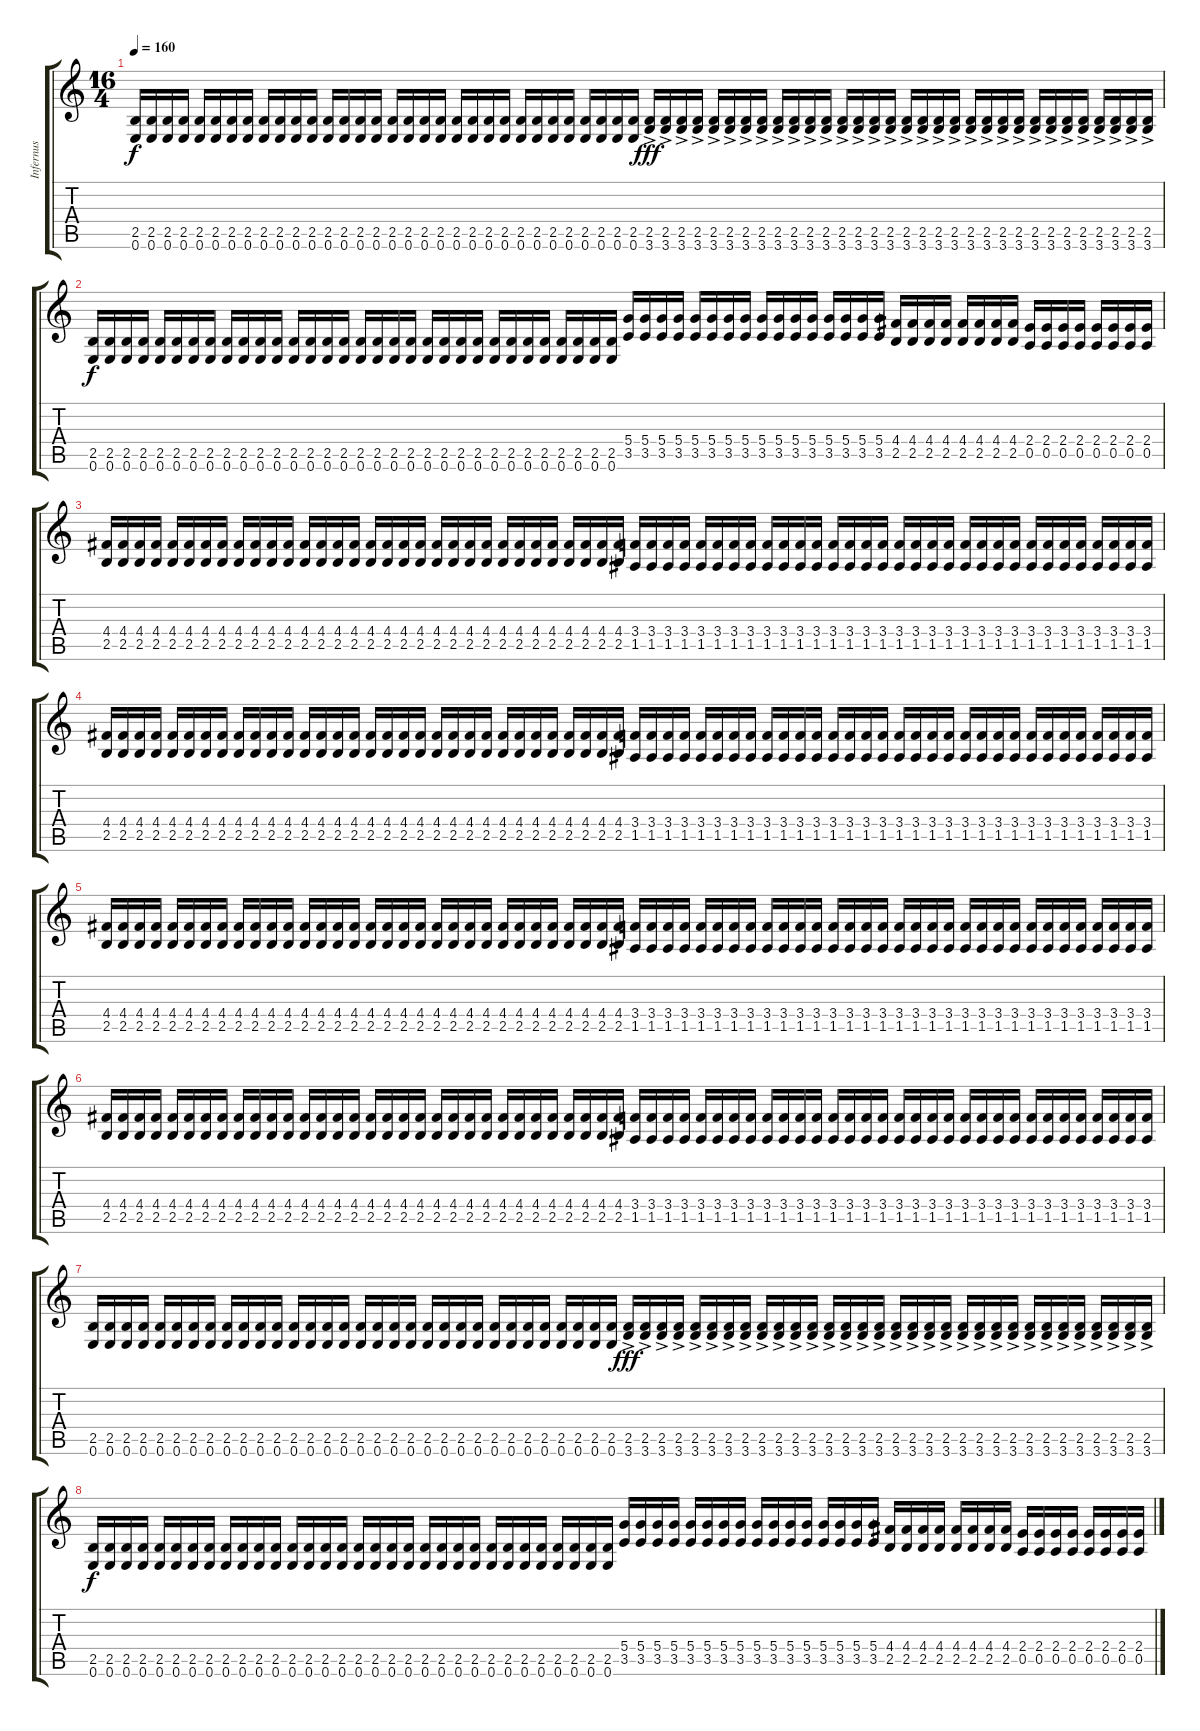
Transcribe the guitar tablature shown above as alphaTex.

\track ("Infernus" "Infernus") {instrument distortionguitar}
\staff {score tabs}
\tuning (E4 B3 G3 D3 A2 E2) {hide}
\ts (16 4)
\tempo 160
\clef g2
\ks c
(2.5 0.6).16{dy f} (2.5 0.6).16 (2.5 0.6).16 (2.5 0.6).16 (2.5 0.6).16 (2.5 0.6).16 (2.5 0.6).16 (2.5 0.6).16 (2.5 0.6).16 (2.5 0.6).16 (2.5 0.6).16 (2.5 0.6).16 (2.5 0.6).16 (2.5 0.6).16 (2.5 0.6).16 (2.5 0.6).16 (2.5 0.6).16 (2.5 0.6).16 (2.5 0.6).16 (2.5 0.6).16 (2.5 0.6).16 (2.5 0.6).16 (2.5 0.6).16 (2.5 0.6).16 (2.5 0.6).16 (2.5 0.6).16 (2.5 0.6).16 (2.5 0.6).16 (2.5 0.6).16 (2.5 0.6).16 (2.5 0.6).16 (2.5 0.6).16 (2.5 3.6{ac}).16{dy fff} (2.5 3.6{ac}).16 (2.5 3.6{ac}).16 (2.5 3.6{ac}).16 (2.5 3.6{ac}).16 (2.5 3.6{ac}).16 (2.5 3.6{ac}).16 (2.5 3.6{ac}).16 (2.5 3.6{ac}).16 (2.5 3.6{ac}).16 (2.5 3.6{ac}).16 (2.5 3.6{ac}).16 (2.5 3.6{ac}).16 (2.5 3.6{ac}).16 (2.5 3.6{ac}).16 (2.5 3.6{ac}).16 (2.5 3.6{ac}).16 (2.5 3.6{ac}).16 (2.5 3.6{ac}).16 (2.5 3.6{ac}).16 (2.5 3.6{ac}).16 (2.5 3.6{ac}).16 (2.5 3.6{ac}).16 (2.5 3.6{ac}).16 (2.5 3.6{ac}).16 (2.5 3.6{ac}).16 (2.5 3.6{ac}).16 (2.5 3.6{ac}).16 (2.5 3.6{ac}).16 (2.5 3.6{ac}).16 (2.5 3.6{ac}).16 (2.5 3.6{ac}).16 |
(2.5 0.6).16{dy f} (2.5 0.6).16 (2.5 0.6).16 (2.5 0.6).16 (2.5 0.6).16 (2.5 0.6).16 (2.5 0.6).16 (2.5 0.6).16 (2.5 0.6).16 (2.5 0.6).16 (2.5 0.6).16 (2.5 0.6).16 (2.5 0.6).16 (2.5 0.6).16 (2.5 0.6).16 (2.5 0.6).16 (2.5 0.6).16 (2.5 0.6).16 (2.5 0.6).16 (2.5 0.6).16 (2.5 0.6).16 (2.5 0.6).16 (2.5 0.6).16 (2.5 0.6).16 (2.5 0.6).16 (2.5 0.6).16 (2.5 0.6).16 (2.5 0.6).16 (2.5 0.6).16 (2.5 0.6).16 (2.5 0.6).16 (2.5 0.6).16 (5.4 3.5).16 (5.4 3.5).16 (5.4 3.5).16 (5.4 3.5).16 (5.4 3.5).16 (5.4 3.5).16 (5.4 3.5).16 (5.4 3.5).16 (5.4 3.5).16 (5.4 3.5).16 (5.4 3.5).16 (5.4 3.5).16 (5.4 3.5).16 (5.4 3.5).16 (5.4 3.5).16 (5.4 3.5).16 (4.4 2.5).16 (4.4 2.5).16 (4.4 2.5).16 (4.4 2.5).16 (4.4 2.5).16 (4.4 2.5).16 (4.4 2.5).16 (4.4 2.5).16 (2.4 0.5).16 (2.4 0.5).16 (2.4 0.5).16 (2.4 0.5).16 (2.4 0.5).16 (2.4 0.5).16 (2.4 0.5).16 (2.4 0.5).16 |
(4.4 2.5).16 (4.4 2.5).16 (4.4 2.5).16 (4.4 2.5).16 (4.4 2.5).16 (4.4 2.5).16 (4.4 2.5).16 (4.4 2.5).16 (4.4 2.5).16 (4.4 2.5).16 (4.4 2.5).16 (4.4 2.5).16 (4.4 2.5).16 (4.4 2.5).16 (4.4 2.5).16 (4.4 2.5).16 (4.4 2.5).16 (4.4 2.5).16 (4.4 2.5).16 (4.4 2.5).16 (4.4 2.5).16 (4.4 2.5).16 (4.4 2.5).16 (4.4 2.5).16 (4.4 2.5).16 (4.4 2.5).16 (4.4 2.5).16 (4.4 2.5).16 (4.4 2.5).16 (4.4 2.5).16 (4.4 2.5).16 (4.4 2.5).16 (3.4 1.5).16 (3.4 1.5).16 (3.4 1.5).16 (3.4 1.5).16 (3.4 1.5).16 (3.4 1.5).16 (3.4 1.5).16 (3.4 1.5).16 (3.4 1.5).16 (3.4 1.5).16 (3.4 1.5).16 (3.4 1.5).16 (3.4 1.5).16 (3.4 1.5).16 (3.4 1.5).16 (3.4 1.5).16 (3.4 1.5).16 (3.4 1.5).16 (3.4 1.5).16 (3.4 1.5).16 (3.4 1.5).16 (3.4 1.5).16 (3.4 1.5).16 (3.4 1.5).16 (3.4 1.5).16 (3.4 1.5).16 (3.4 1.5).16 (3.4 1.5).16 (3.4 1.5).16 (3.4 1.5).16 (3.4 1.5).16 (3.4 1.5).16 |
(4.4 2.5).16 (4.4 2.5).16 (4.4 2.5).16 (4.4 2.5).16 (4.4 2.5).16 (4.4 2.5).16 (4.4 2.5).16 (4.4 2.5).16 (4.4 2.5).16 (4.4 2.5).16 (4.4 2.5).16 (4.4 2.5).16 (4.4 2.5).16 (4.4 2.5).16 (4.4 2.5).16 (4.4 2.5).16 (4.4 2.5).16 (4.4 2.5).16 (4.4 2.5).16 (4.4 2.5).16 (4.4 2.5).16 (4.4 2.5).16 (4.4 2.5).16 (4.4 2.5).16 (4.4 2.5).16 (4.4 2.5).16 (4.4 2.5).16 (4.4 2.5).16 (4.4 2.5).16 (4.4 2.5).16 (4.4 2.5).16 (4.4 2.5).16 (3.4 1.5).16 (3.4 1.5).16 (3.4 1.5).16 (3.4 1.5).16 (3.4 1.5).16 (3.4 1.5).16 (3.4 1.5).16 (3.4 1.5).16 (3.4 1.5).16 (3.4 1.5).16 (3.4 1.5).16 (3.4 1.5).16 (3.4 1.5).16 (3.4 1.5).16 (3.4 1.5).16 (3.4 1.5).16 (3.4 1.5).16 (3.4 1.5).16 (3.4 1.5).16 (3.4 1.5).16 (3.4 1.5).16 (3.4 1.5).16 (3.4 1.5).16 (3.4 1.5).16 (3.4 1.5).16 (3.4 1.5).16 (3.4 1.5).16 (3.4 1.5).16 (3.4 1.5).16 (3.4 1.5).16 (3.4 1.5).16 (3.4 1.5).16 |
(4.4 2.5).16 (4.4 2.5).16 (4.4 2.5).16 (4.4 2.5).16 (4.4 2.5).16 (4.4 2.5).16 (4.4 2.5).16 (4.4 2.5).16 (4.4 2.5).16 (4.4 2.5).16 (4.4 2.5).16 (4.4 2.5).16 (4.4 2.5).16 (4.4 2.5).16 (4.4 2.5).16 (4.4 2.5).16 (4.4 2.5).16 (4.4 2.5).16 (4.4 2.5).16 (4.4 2.5).16 (4.4 2.5).16 (4.4 2.5).16 (4.4 2.5).16 (4.4 2.5).16 (4.4 2.5).16 (4.4 2.5).16 (4.4 2.5).16 (4.4 2.5).16 (4.4 2.5).16 (4.4 2.5).16 (4.4 2.5).16 (4.4 2.5).16 (3.4 1.5).16 (3.4 1.5).16 (3.4 1.5).16 (3.4 1.5).16 (3.4 1.5).16 (3.4 1.5).16 (3.4 1.5).16 (3.4 1.5).16 (3.4 1.5).16 (3.4 1.5).16 (3.4 1.5).16 (3.4 1.5).16 (3.4 1.5).16 (3.4 1.5).16 (3.4 1.5).16 (3.4 1.5).16 (3.4 1.5).16 (3.4 1.5).16 (3.4 1.5).16 (3.4 1.5).16 (3.4 1.5).16 (3.4 1.5).16 (3.4 1.5).16 (3.4 1.5).16 (3.4 1.5).16 (3.4 1.5).16 (3.4 1.5).16 (3.4 1.5).16 (3.4 1.5).16 (3.4 1.5).16 (3.4 1.5).16 (3.4 1.5).16 |
(4.4 2.5).16 (4.4 2.5).16 (4.4 2.5).16 (4.4 2.5).16 (4.4 2.5).16 (4.4 2.5).16 (4.4 2.5).16 (4.4 2.5).16 (4.4 2.5).16 (4.4 2.5).16 (4.4 2.5).16 (4.4 2.5).16 (4.4 2.5).16 (4.4 2.5).16 (4.4 2.5).16 (4.4 2.5).16 (4.4 2.5).16 (4.4 2.5).16 (4.4 2.5).16 (4.4 2.5).16 (4.4 2.5).16 (4.4 2.5).16 (4.4 2.5).16 (4.4 2.5).16 (4.4 2.5).16 (4.4 2.5).16 (4.4 2.5).16 (4.4 2.5).16 (4.4 2.5).16 (4.4 2.5).16 (4.4 2.5).16 (4.4 2.5).16 (3.4 1.5).16 (3.4 1.5).16 (3.4 1.5).16 (3.4 1.5).16 (3.4 1.5).16 (3.4 1.5).16 (3.4 1.5).16 (3.4 1.5).16 (3.4 1.5).16 (3.4 1.5).16 (3.4 1.5).16 (3.4 1.5).16 (3.4 1.5).16 (3.4 1.5).16 (3.4 1.5).16 (3.4 1.5).16 (3.4 1.5).16 (3.4 1.5).16 (3.4 1.5).16 (3.4 1.5).16 (3.4 1.5).16 (3.4 1.5).16 (3.4 1.5).16 (3.4 1.5).16 (3.4 1.5).16 (3.4 1.5).16 (3.4 1.5).16 (3.4 1.5).16 (3.4 1.5).16 (3.4 1.5).16 (3.4 1.5).16 (3.4 1.5).16 |
(2.5 0.6).16 (2.5 0.6).16 (2.5 0.6).16 (2.5 0.6).16 (2.5 0.6).16 (2.5 0.6).16 (2.5 0.6).16 (2.5 0.6).16 (2.5 0.6).16 (2.5 0.6).16 (2.5 0.6).16 (2.5 0.6).16 (2.5 0.6).16 (2.5 0.6).16 (2.5 0.6).16 (2.5 0.6).16 (2.5 0.6).16 (2.5 0.6).16 (2.5 0.6).16 (2.5 0.6).16 (2.5 0.6).16 (2.5 0.6).16 (2.5 0.6).16 (2.5 0.6).16 (2.5 0.6).16 (2.5 0.6).16 (2.5 0.6).16 (2.5 0.6).16 (2.5 0.6).16 (2.5 0.6).16 (2.5 0.6).16 (2.5 0.6).16 (2.5 3.6{ac}).16{dy fff} (2.5 3.6{ac}).16 (2.5 3.6{ac}).16 (2.5 3.6{ac}).16 (2.5 3.6{ac}).16 (2.5 3.6{ac}).16 (2.5 3.6{ac}).16 (2.5 3.6{ac}).16 (2.5 3.6{ac}).16 (2.5 3.6{ac}).16 (2.5 3.6{ac}).16 (2.5 3.6{ac}).16 (2.5 3.6{ac}).16 (2.5 3.6{ac}).16 (2.5 3.6{ac}).16 (2.5 3.6{ac}).16 (2.5 3.6{ac}).16 (2.5 3.6{ac}).16 (2.5 3.6{ac}).16 (2.5 3.6{ac}).16 (2.5 3.6{ac}).16 (2.5 3.6{ac}).16 (2.5 3.6{ac}).16 (2.5 3.6{ac}).16 (2.5 3.6{ac}).16 (2.5 3.6{ac}).16 (2.5 3.6{ac}).16 (2.5 3.6{ac}).16 (2.5 3.6{ac}).16 (2.5 3.6{ac}).16 (2.5 3.6{ac}).16 (2.5 3.6{ac}).16 |
(2.5 0.6).16{dy f} (2.5 0.6).16 (2.5 0.6).16 (2.5 0.6).16 (2.5 0.6).16 (2.5 0.6).16 (2.5 0.6).16 (2.5 0.6).16 (2.5 0.6).16 (2.5 0.6).16 (2.5 0.6).16 (2.5 0.6).16 (2.5 0.6).16 (2.5 0.6).16 (2.5 0.6).16 (2.5 0.6).16 (2.5 0.6).16 (2.5 0.6).16 (2.5 0.6).16 (2.5 0.6).16 (2.5 0.6).16 (2.5 0.6).16 (2.5 0.6).16 (2.5 0.6).16 (2.5 0.6).16 (2.5 0.6).16 (2.5 0.6).16 (2.5 0.6).16 (2.5 0.6).16 (2.5 0.6).16 (2.5 0.6).16 (2.5 0.6).16 (5.4 3.5).16 (5.4 3.5).16 (5.4 3.5).16 (5.4 3.5).16 (5.4 3.5).16 (5.4 3.5).16 (5.4 3.5).16 (5.4 3.5).16 (5.4 3.5).16 (5.4 3.5).16 (5.4 3.5).16 (5.4 3.5).16 (5.4 3.5).16 (5.4 3.5).16 (5.4 3.5).16 (5.4 3.5).16 (4.4 2.5).16 (4.4 2.5).16 (4.4 2.5).16 (4.4 2.5).16 (4.4 2.5).16 (4.4 2.5).16 (4.4 2.5).16 (4.4 2.5).16 (2.4 0.5).16 (2.4 0.5).16 (2.4 0.5).16 (2.4 0.5).16 (2.4 0.5).16 (2.4 0.5).16 (2.4 0.5).16 (2.4 0.5).16
